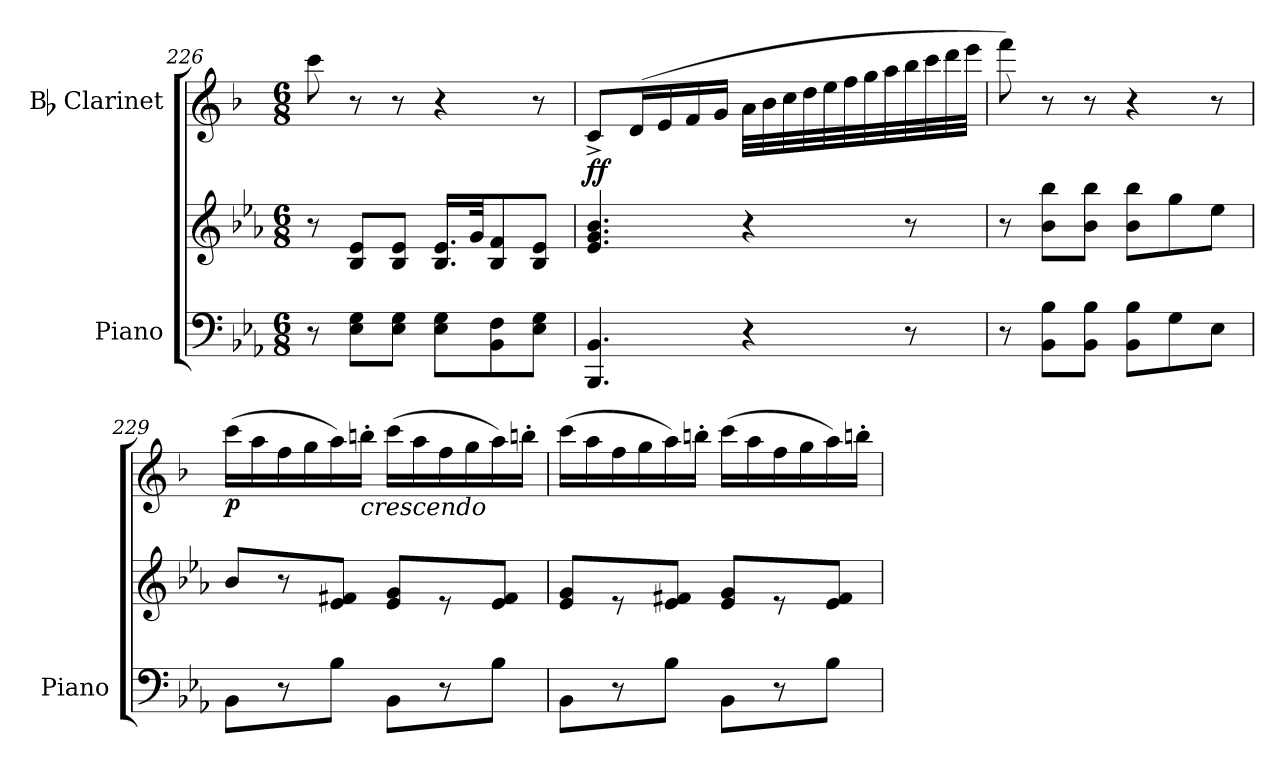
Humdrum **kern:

**kern	**kern	**kern	**dynam
*part2	*part2	*part1	*part1
*staff3	*staff2	*staff1	*staff1
*I"Piano	*	*I"Bb Clarinet	*
*I'Piano	*	*	*
*clefF4	*clefG2	*clefG2	*
*	*	*ITrd1c2	*
*k[b-e-a-]	*k[b-e-a-]	*k[b-e-a-]	*
*E-:	*E-:	*E-:	*
*M6/8	*M6/8	*M6/8	*
=226	=226	=226	=226
8r	8r	8bb-\	.
8E-\ 8G\L	8B-/ 8e-/L	8r	.
8E-\ 8G\J	8B-/ 8e-/J	8r	.
8E-\ 8G\L	16.B-/ 16.e-/LL	4r	.
.	32g/Jk	.	.
8BB-\ 8F\	8B-/ 8f/	.	.
8E-\ 8G\J	8B-/ 8e-/J	8r	.
=227	=227	=227	=227
!	!	!	!LO:DY:b
4.BBB-/ 4.BB-/	4.e-/ 4.g/ 4.b-/	8B-^</L	ff
.	.	(>16c/L	.
.	.	16d/	.
.	.	16e-/	.
.	.	16f/JJ	.
4r	4r	32g\LLL	.
.	.	32a-\	.
.	.	32b-\	.
.	.	32cc\	.
.	.	32dd\	.
.	.	32ee-\	.
.	.	32ff\	.
.	.	32gg\	.
8r	8r	32aa-\	.
.	.	32bb-\	.
.	.	32ccc\	.
.	.	32ddd\JJJ	.
=228	=228	=228	=228
8r	8r	8eee-\)	.
8BB-\ 8B-\L	8b-\ 8bb-\L	8r	.
8BB-\ 8B-\J	8b-\ 8bb-\J	8r	.
8BB-\ 8B-\L	8b-\ 8bb-\L	4r	.
8G\	8gg\	.	.
8E-\J	8ee-\J	8r	.
=229	=229	=229	=229
!	!	!	!LO:DY:b
8BB-\L	8b-/L	(>16bb-\LL	p
.	.	16gg\	.
8r	8r	16ee-\	.
.	.	16ff\	.
8B-\J	8e-/ 8f#X/J	16gg\)	.
!	!	!LO:TX:b:i:t=crescendo	!
.	.	16aan'>\JJ	.
8BB-\L	8e-/ 8g/L	(>16bb-\LL	.
.	.	16gg\	.
8r	8r	16ee-\	.
.	.	16ff\	.
8B-\J	8e-/ 8f#/J	16gg\)	.
.	.	16aan'>\JJ	.
!!LO:LB:g=z
=230	=230	=230	=230
8BB-\L	8e-/ 8g/L	(>16bb-\LL	.
.	.	16gg\	.
8r	8r	16ee-\	.
.	.	16ff\	.
8B-\J	8e-/ 8f#X/J	16gg\)	.
.	.	16aan'>\JJ	.
8BB-\L	8e-/ 8g/L	(>16bb-\LL	.
.	.	16gg\	.
8r	8r	16ee-\	.
.	.	16ff\	.
8B-\J	8e-/ 8f#/J	16gg\)	.
.	.	16aan'>\JJ	.
=	=	=	=
*-	*-	*-	*-
